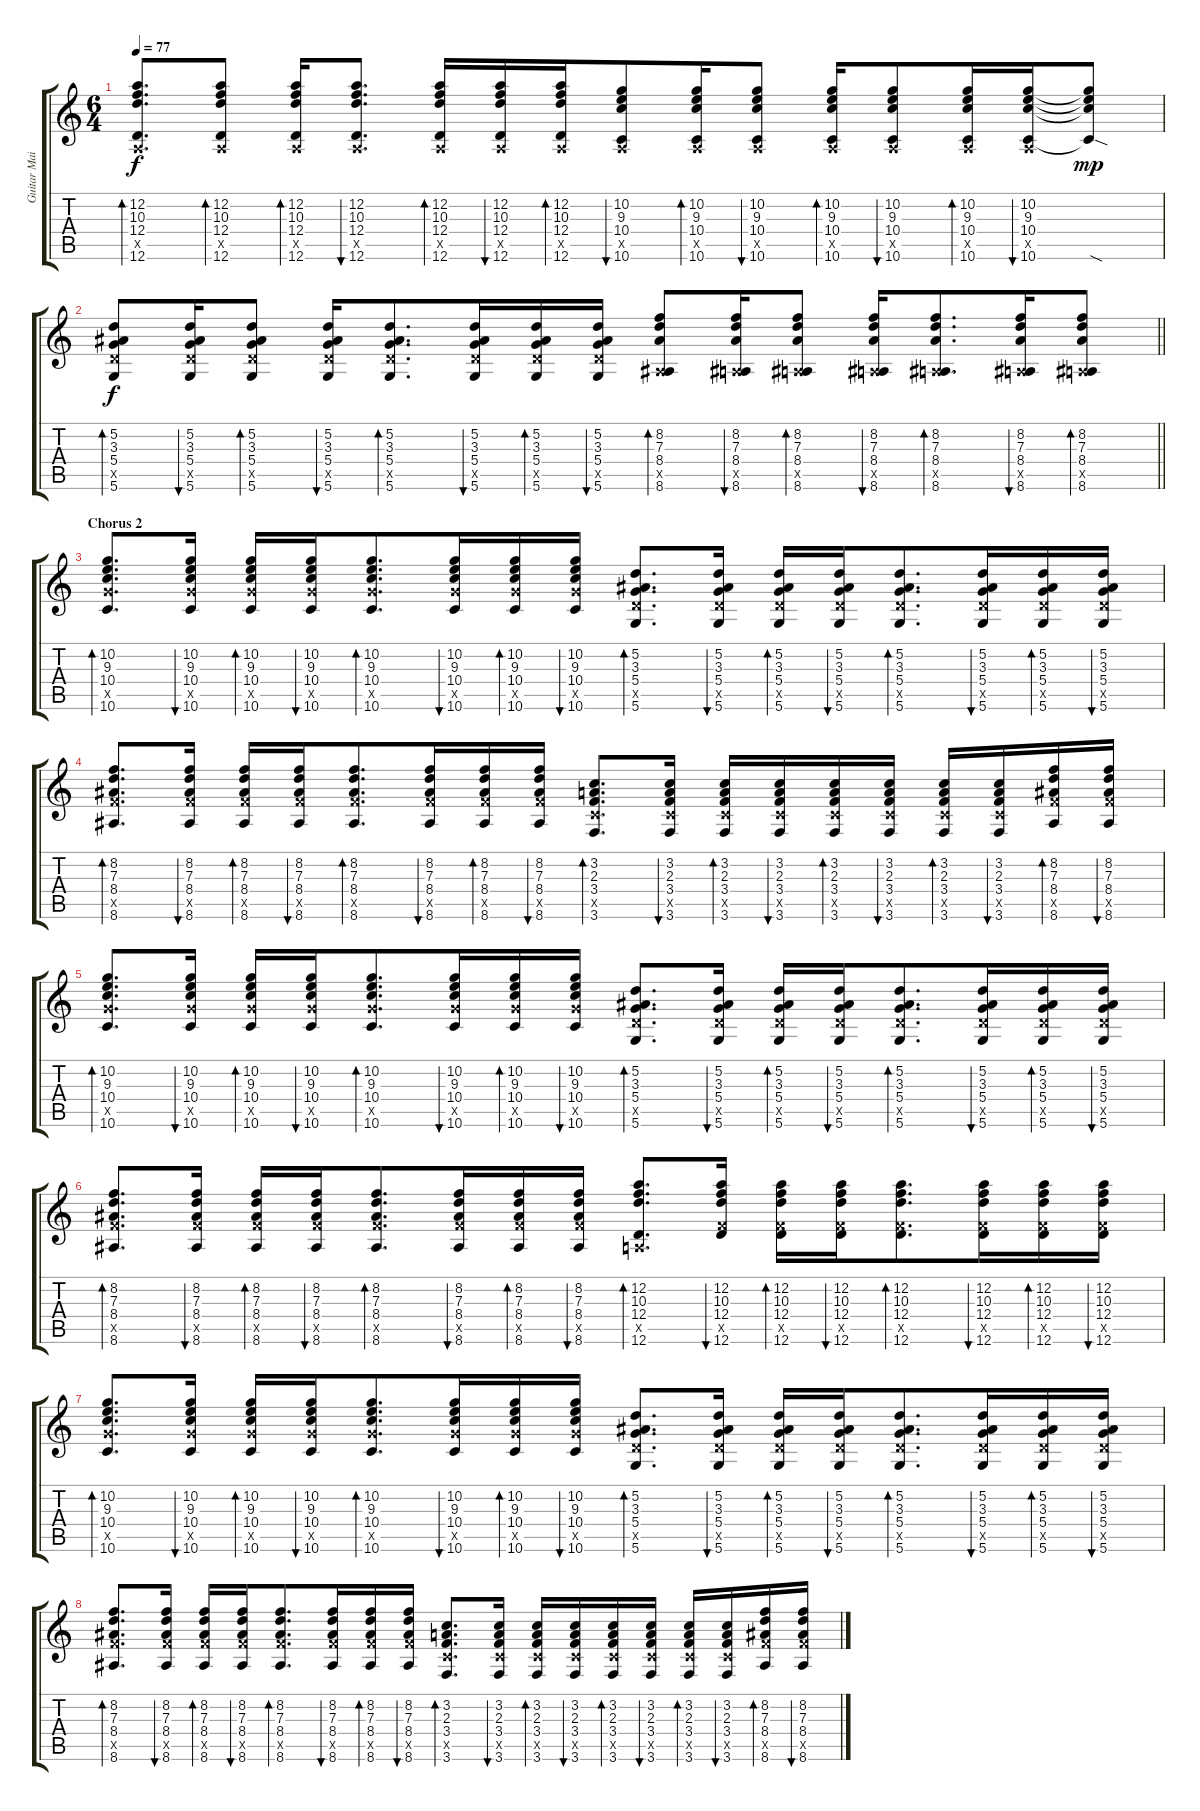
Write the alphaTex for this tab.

\track ("Guitar Main" "Guitar Mai") {instrument electricguitarclean}
\staff {score tabs}
\tuning (D4 A3 G3 D3 A2 D2) {hide}
\ts (6 4)
\tempo 77
\clef g2
\ks c
(12.2 10.3 12.4 0.5{x} 12.6).8{d bd 60 dy f} (12.2 10.3 12.4 0.5{x} 12.6).8{bd 60} (12.2 10.3 12.4 0.5{x} 12.6).16{bd 60 beam merge} (12.2 10.3 12.4 0.5{x} 12.6).8{d bu 60} (12.2 10.3 12.4 0.5{x} 12.6).16{bd 60 beam merge} (12.2 10.3 12.4 0.5{x} 12.6).16{bu 60 beam merge} (12.2 10.3 12.4 0.5{x} 12.6).16{bd 60 beam merge} (10.2 9.3 10.4 0.5{x} 10.6).8{bu 60 beam merge} (10.2 9.3 10.4 0.5{x} 10.6).16{bd 60 beam merge} (10.2 9.3 10.4 0.5{x} 10.6).8{bu 60} (10.2 9.3 10.4 0.5{x} 10.6).16{bd 60} (10.2 9.3 10.4 0.5{x} 10.6).8{bu 60 beam merge} (10.2 9.3 10.4 0.5{x} 10.6).16{bd 60} (10.2 9.3 10.4 0.5{x} 10.6).16{bu 60 beam merge} (10.2{t} 9.3{t} 10.4{t} 10.6{sod t}).8{dy mp} |
\barLineRight lightlight
(5.2 3.3 5.4 5.5{x} 5.6).8{bd 60 dy f} (5.2 3.3 5.4 5.5{x} 5.6).16{bu 60 beam merge} (5.2 3.3 5.4 5.5{x} 5.6).8{bd 60} (5.2 3.3 5.4 5.5{x} 5.6).16{bu 60} (5.2 3.3 5.4 5.5{x} 5.6).8{d bd 60 beam merge} (5.2 3.3 5.4 5.5{x} 5.6).16{bu 60 beam merge} (5.2 3.3 5.4 5.5{x} 5.6).16{bd 60} (5.2 3.3 5.4 5.5{x} 5.6).16{bu 60} (8.2 7.3 8.4 0.5{x} 8.6).8{bd 60 beam merge} (8.2 7.3 8.4 0.5{x} 8.6).16{bu 60} (8.2 7.3 8.4 0.5{x} 8.6).8{bd 60} (8.2 7.3 8.4 0.5{x} 8.6).16{bu 60} (8.2 7.3 8.4 0.5{x} 8.6).8{d bd 60 beam merge} (8.2 7.3 8.4 0.5{x} 8.6).16{bu 60 beam merge} (8.2 7.3 8.4 0.5{x} 8.6).8{bd 60} |
\section ("" "Chorus 2")
(10.2 9.3 10.4 10.5{x} 10.6).8{d bd 60 beam merge} (10.2 9.3 10.4 10.5{x} 10.6).16{bu 60} (10.2 9.3 10.4 10.5{x} 10.6).16{bd 60 beam merge} (10.2 9.3 10.4 10.5{x} 10.6).16{bu 60} (10.2 9.3 10.4 10.5{x} 10.6).8{d bd 60 beam merge} (10.2 9.3 10.4 10.5{x} 10.6).16{bu 60} (10.2 9.3 10.4 10.5{x} 10.6).16{bd 60 beam merge} (10.2 9.3 10.4 10.5{x} 10.6).16{bu 60} (5.2 3.3 5.4 5.5{x} 5.6).8{d bd 60 beam merge} (5.2 3.3 5.4 5.5{x} 5.6).16{bu 60} (5.2 3.3 5.4 5.5{x} 5.6).16{bd 60 beam merge} (5.2 3.3 5.4 5.5{x} 5.6).16{bu 60} (5.2 3.3 5.4 5.5{x} 5.6).8{d bd 60 beam merge} (5.2 3.3 5.4 5.5{x} 5.6).16{bu 60} (5.2 3.3 5.4 5.5{x} 5.6).16{bd 60 beam merge} (5.2 3.3 5.4 5.5{x} 5.6).16{bu 60} |
(8.2 7.3 8.4 8.5{x} 8.6).8{d bd 60 beam merge} (8.2 7.3 8.4 8.5{x} 8.6).16{bu 60} (8.2 7.3 8.4 8.5{x} 8.6).16{bd 60 beam merge} (8.2 7.3 8.4 8.5{x} 8.6).16{bu 60} (8.2 7.3 8.4 8.5{x} 8.6).8{d bd 60 beam merge} (8.2 7.3 8.4 8.5{x} 8.6).16{bu 60} (8.2 7.3 8.4 8.5{x} 8.6).16{bd 60 beam merge} (8.2 7.3 8.4 8.5{x} 8.6).16{bu 60} (3.2 2.3 3.4 3.5{x} 3.6).8{d bd 60 beam merge} (3.2 2.3 3.4 3.5{x} 3.6).16{bu 60} (3.2 2.3 3.4 3.5{x} 3.6).16{bd 60 beam merge} (3.2 2.3 3.4 3.5{x} 3.6).16{bu 60} (3.2 2.3 3.4 3.5{x} 3.6).16{bd 60 beam merge} (3.2 2.3 3.4 3.5{x} 3.6).16{bu 60} (3.2 2.3 3.4 3.5{x} 3.6).16{bd 60 beam merge} (3.2 2.3 3.4 3.5{x} 3.6).16{bu 60} (8.2 7.3 8.4 8.5{x} 8.6).16{bd 60 beam merge} (8.2 7.3 8.4 8.5{x} 8.6).16{bu 60} |
(10.2 9.3 10.4 10.5{x} 10.6).8{d bd 60 beam merge} (10.2 9.3 10.4 10.5{x} 10.6).16{bu 60} (10.2 9.3 10.4 10.5{x} 10.6).16{bd 60 beam merge} (10.2 9.3 10.4 10.5{x} 10.6).16{bu 60} (10.2 9.3 10.4 10.5{x} 10.6).8{d bd 60 beam merge} (10.2 9.3 10.4 10.5{x} 10.6).16{bu 60} (10.2 9.3 10.4 10.5{x} 10.6).16{bd 60 beam merge} (10.2 9.3 10.4 10.5{x} 10.6).16{bu 60} (5.2 3.3 5.4 5.5{x} 5.6).8{d bd 60 beam merge} (5.2 3.3 5.4 5.5{x} 5.6).16{bu 60} (5.2 3.3 5.4 5.5{x} 5.6).16{bd 60 beam merge} (5.2 3.3 5.4 5.5{x} 5.6).16{bu 60} (5.2 3.3 5.4 5.5{x} 5.6).8{d bd 60 beam merge} (5.2 3.3 5.4 5.5{x} 5.6).16{bu 60} (5.2 3.3 5.4 5.5{x} 5.6).16{bd 60 beam merge} (5.2 3.3 5.4 5.5{x} 5.6).16{bu 60} |
(8.2 7.3 8.4 8.5{x} 8.6).8{d bd 60 beam merge} (8.2 7.3 8.4 8.5{x} 8.6).16{bu 60} (8.2 7.3 8.4 8.5{x} 8.6).16{bd 60 beam merge} (8.2 7.3 8.4 8.5{x} 8.6).16{bu 60} (8.2 7.3 8.4 8.5{x} 8.6).8{d bd 60 beam merge} (8.2 7.3 8.4 8.5{x} 8.6).16{bu 60} (8.2 7.3 8.4 8.5{x} 8.6).16{bd 60 beam merge} (8.2 7.3 8.4 8.5{x} 8.6).16{bu 60} (12.2 10.3 12.4 0.5{x} 12.6).8{d bd 60 beam merge} (12.2 10.3 12.4 8.5{x} 12.6).16{bu 60} (12.2 10.3 12.4 8.5{x} 12.6).16{bd 60 beam merge} (12.2 10.3 12.4 8.5{x} 12.6).16{bu 60} (12.2 10.3 12.4 8.5{x} 12.6).8{d bd 60 beam merge} (12.2 10.3 12.4 8.5{x} 12.6).16{bu 60} (12.2 10.3 12.4 8.5{x} 12.6).16{bd 60 beam merge} (12.2 10.3 12.4 8.5{x} 12.6).16{bu 60} |
(10.2 9.3 10.4 10.5{x} 10.6).8{d bd 60 beam merge} (10.2 9.3 10.4 10.5{x} 10.6).16{bu 60} (10.2 9.3 10.4 10.5{x} 10.6).16{bd 60 beam merge} (10.2 9.3 10.4 10.5{x} 10.6).16{bu 60} (10.2 9.3 10.4 10.5{x} 10.6).8{d bd 60 beam merge} (10.2 9.3 10.4 10.5{x} 10.6).16{bu 60} (10.2 9.3 10.4 10.5{x} 10.6).16{bd 60 beam merge} (10.2 9.3 10.4 10.5{x} 10.6).16{bu 60} (5.2 3.3 5.4 5.5{x} 5.6).8{d bd 60 beam merge} (5.2 3.3 5.4 5.5{x} 5.6).16{bu 60} (5.2 3.3 5.4 5.5{x} 5.6).16{bd 60 beam merge} (5.2 3.3 5.4 5.5{x} 5.6).16{bu 60} (5.2 3.3 5.4 5.5{x} 5.6).8{d bd 60 beam merge} (5.2 3.3 5.4 5.5{x} 5.6).16{bu 60} (5.2 3.3 5.4 5.5{x} 5.6).16{bd 60 beam merge} (5.2 3.3 5.4 5.5{x} 5.6).16{bu 60} |
(8.2 7.3 8.4 8.5{x} 8.6).8{d bd 60 beam merge} (8.2 7.3 8.4 8.5{x} 8.6).16{bu 60} (8.2 7.3 8.4 8.5{x} 8.6).16{bd 60 beam merge} (8.2 7.3 8.4 8.5{x} 8.6).16{bu 60} (8.2 7.3 8.4 8.5{x} 8.6).8{d bd 60 beam merge} (8.2 7.3 8.4 8.5{x} 8.6).16{bu 60} (8.2 7.3 8.4 8.5{x} 8.6).16{bd 60 beam merge} (8.2 7.3 8.4 8.5{x} 8.6).16{bu 60} (3.2 2.3 3.4 3.5{x} 3.6).8{d bd 60 beam merge} (3.2 2.3 3.4 3.5{x} 3.6).16{bu 60} (3.2 2.3 3.4 3.5{x} 3.6).16{bd 60 beam merge} (3.2 2.3 3.4 3.5{x} 3.6).16{bu 60} (3.2 2.3 3.4 3.5{x} 3.6).16{bd 60 beam merge} (3.2 2.3 3.4 3.5{x} 3.6).16{bu 60} (3.2 2.3 3.4 3.5{x} 3.6).16{bd 60 beam merge} (3.2 2.3 3.4 3.5{x} 3.6).16{bu 60} (8.2 7.3 8.4 8.5{x} 8.6).16{bd 60 beam merge} (8.2 7.3 8.4 8.5{x} 8.6).16{bu 60}
